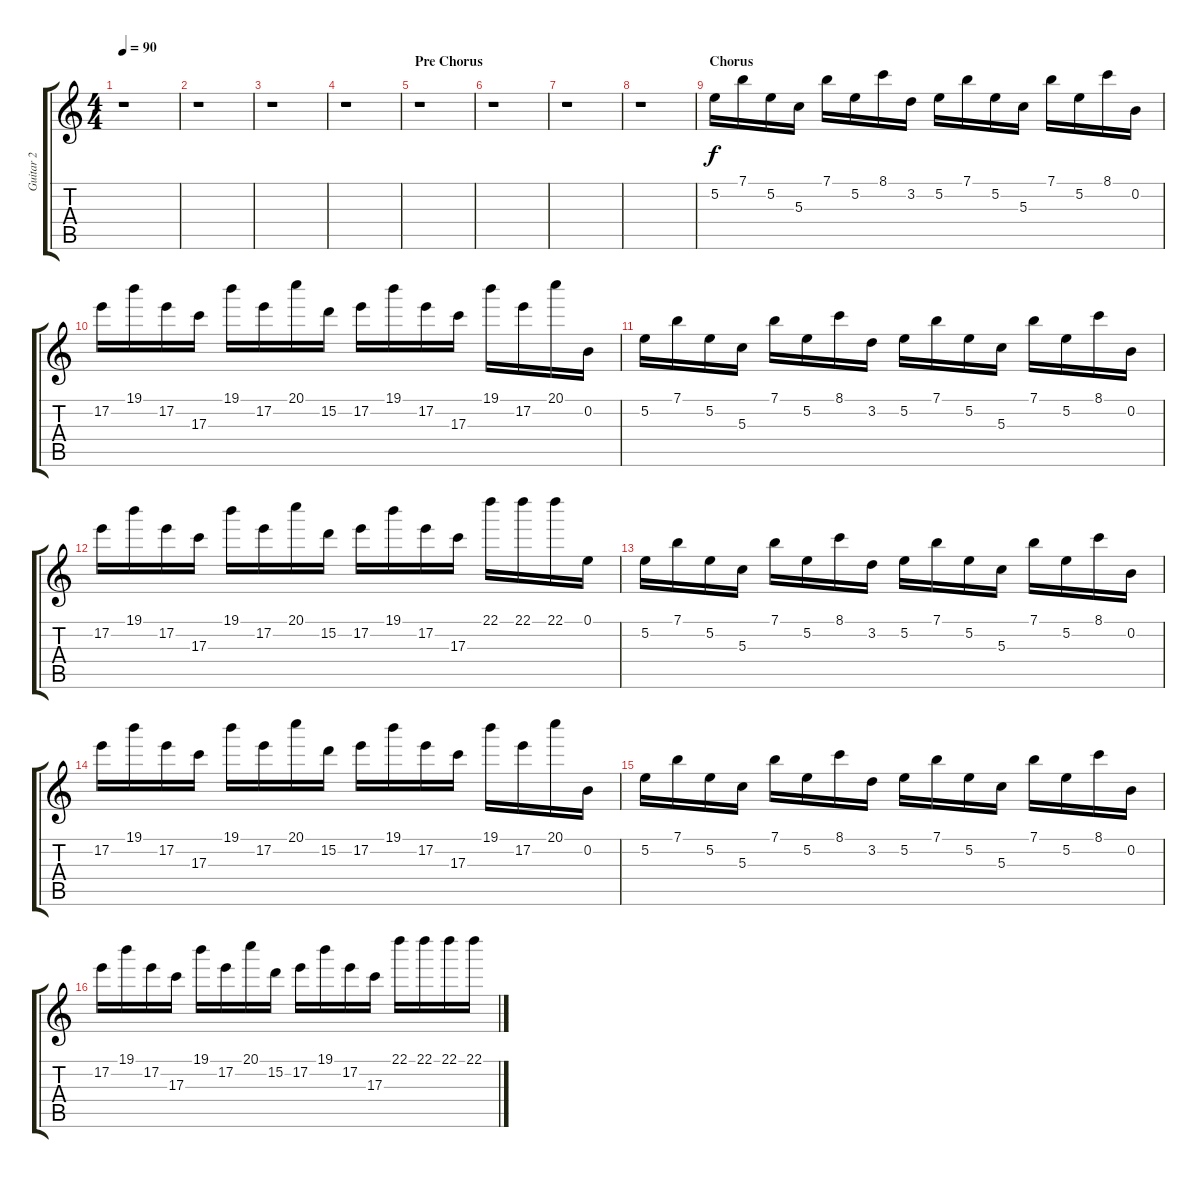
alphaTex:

\track ("Guitar 2" "Guitar 2") {instrument overdrivenguitar}
\staff {score tabs}
\tuning (E4 B3 G3 D3 A2 E2) {hide}
\ts (4 4)
\tempo 90
\clef g2
\ks c
r.1{dy f} |
r.1 |
r.1 |
r.1 |
\section ("" "Pre Chorus")
r.1 |
r.1 |
r.1 |
r.1 |
\section ("" "Chorus")
5.2.16 7.1.16 5.2.16 5.3.16 7.1.16 5.2.16 8.1.16 3.2.16 5.2.16 7.1.16 5.2.16 5.3.16 7.1.16 5.2.16 8.1.16 0.2.16 |
17.2.16 19.1.16 17.2.16 17.3.16 19.1.16 17.2.16 20.1.16 15.2.16 17.2.16 19.1.16 17.2.16 17.3.16 19.1.16 17.2.16 20.1.16 0.2.16 |
5.2.16 7.1.16 5.2.16 5.3.16 7.1.16 5.2.16 8.1.16 3.2.16 5.2.16 7.1.16 5.2.16 5.3.16 7.1.16 5.2.16 8.1.16 0.2.16 |
17.2.16 19.1.16 17.2.16 17.3.16 19.1.16 17.2.16 20.1.16 15.2.16 17.2.16 19.1.16 17.2.16 17.3.16 22.1.16 22.1.16 22.1.16 0.1.16 |
5.2.16 7.1.16 5.2.16 5.3.16 7.1.16 5.2.16 8.1.16 3.2.16 5.2.16 7.1.16 5.2.16 5.3.16 7.1.16 5.2.16 8.1.16 0.2.16 |
17.2.16 19.1.16 17.2.16 17.3.16 19.1.16 17.2.16 20.1.16 15.2.16 17.2.16 19.1.16 17.2.16 17.3.16 19.1.16 17.2.16 20.1.16 0.2.16 |
5.2.16 7.1.16 5.2.16 5.3.16 7.1.16 5.2.16 8.1.16 3.2.16 5.2.16 7.1.16 5.2.16 5.3.16 7.1.16 5.2.16 8.1.16 0.2.16 |
17.2.16 19.1.16 17.2.16 17.3.16 19.1.16 17.2.16 20.1.16 15.2.16 17.2.16 19.1.16 17.2.16 17.3.16 22.1.16 22.1.16 22.1.16 22.1.16
